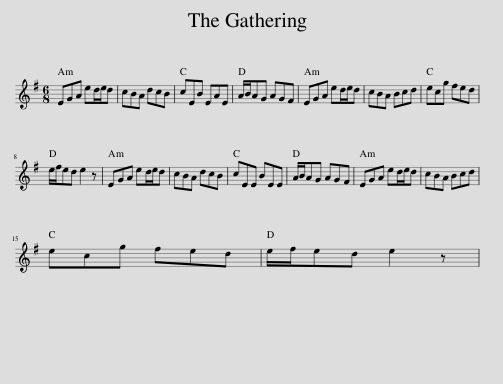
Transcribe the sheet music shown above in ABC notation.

X:1
L:1/8
M:6/8
I:linebreak $
K:G
V:1 treble
V:1
 EGA ed/e/d | cBA dcB | cEB EAE | A/B/AG AGF | EGA ed/e/d | %5
 cBA Bcd | ecg fed |$ e/f/ed e2 z | EGA ed/e/d | cBA dcB | %10
 cEE BEE | A/B/AG AGF | EGA ed/e/d | cBA Bcd |$ ecg fed | %15
 e/f/ed e2 z | %16
